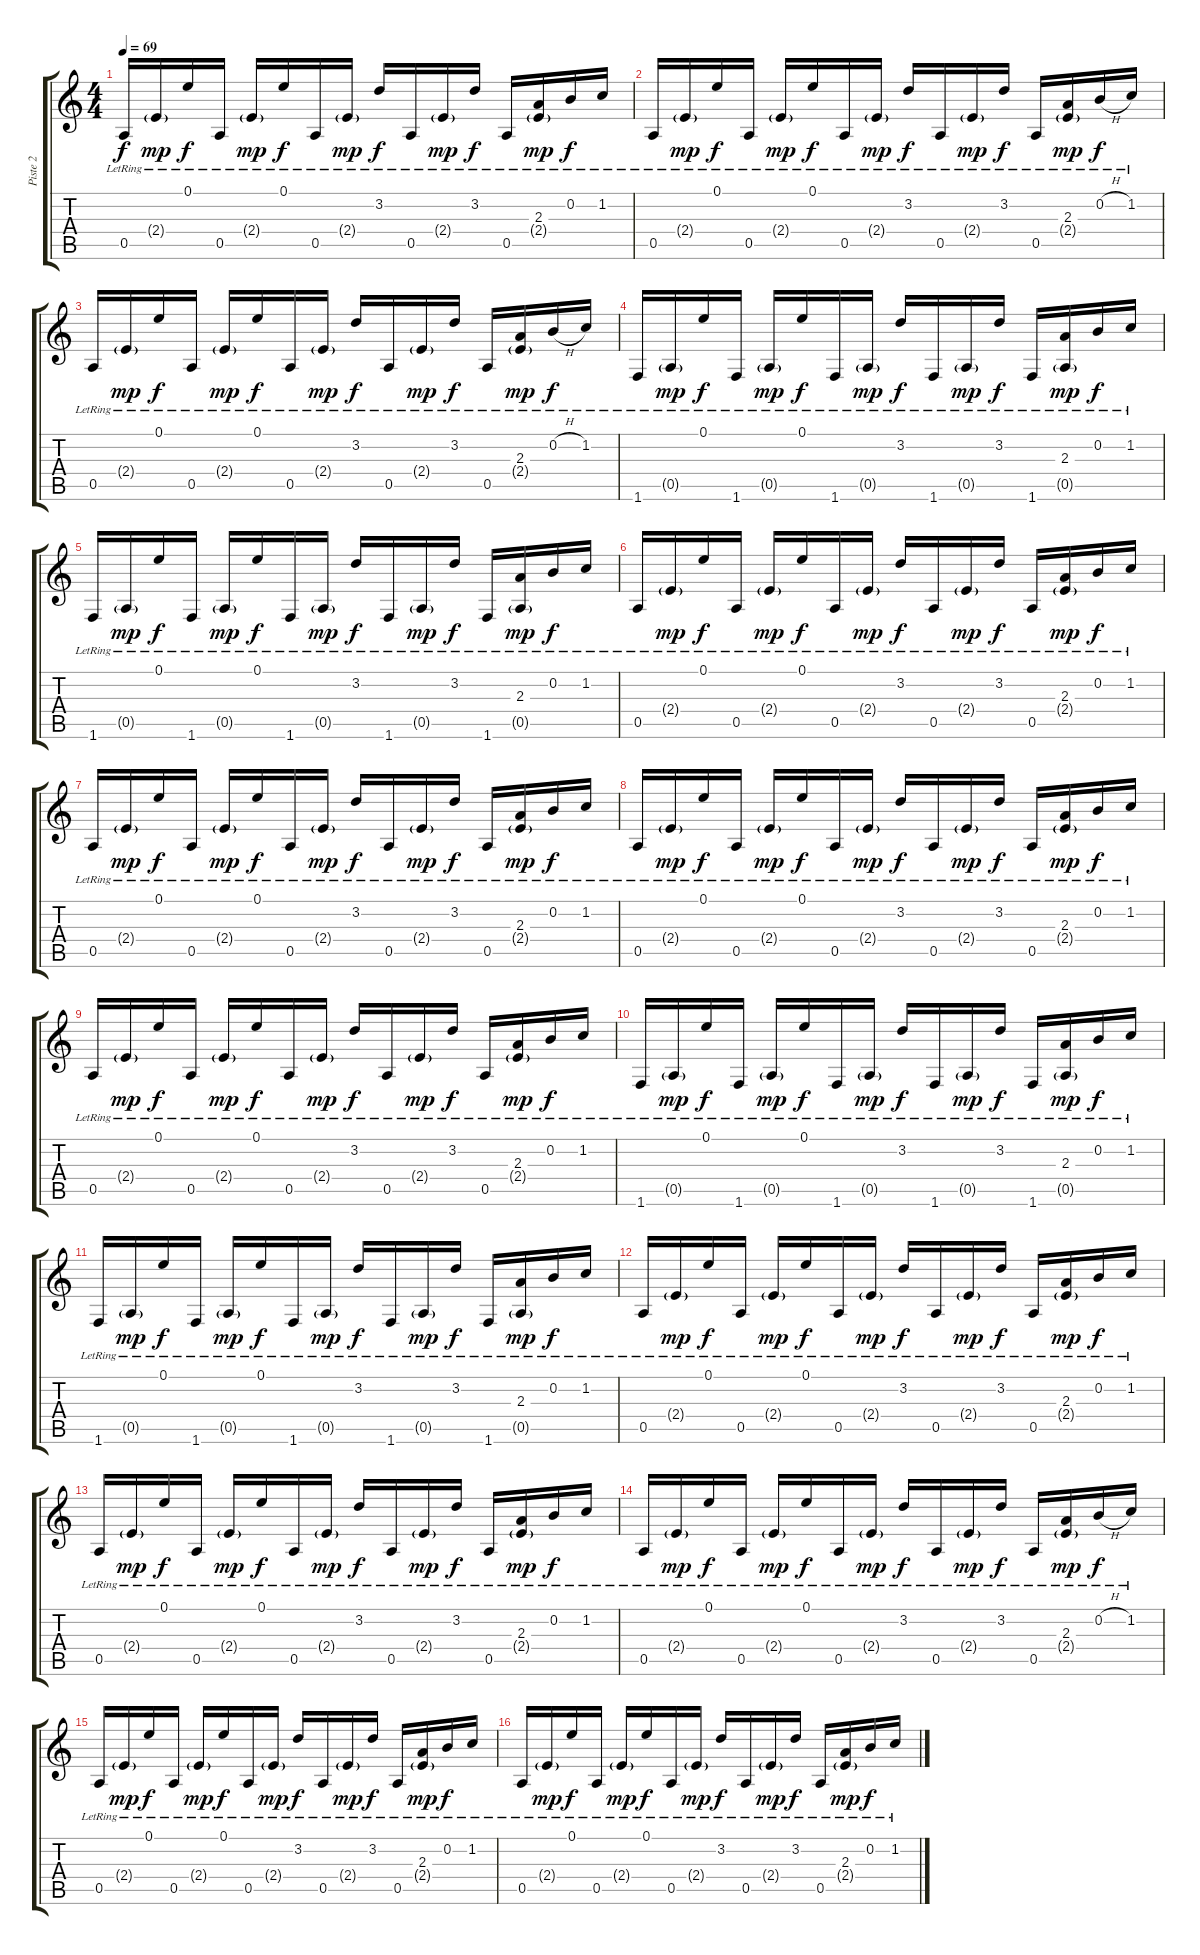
\track ("Piste 2" "Piste 2") {instrument electricguitarjazz}
\staff {score tabs}
\tuning (E4 B3 G3 D3 A2 E2) {hide}
\ts (4 4)
\tempo 69
\clef g2
\ks c
0.5{lr}.16{dy f} 2.4{g lr}.16{dy mp} 0.1{lr}.16{dy f} 0.5{lr}.16 2.4{g lr}.16{dy mp} 0.1{lr}.16{dy f} 0.5{lr}.16 2.4{g lr}.16{dy mp} 3.2{lr}.16{dy f} 0.5{lr}.16 2.4{g lr}.16{dy mp} 3.2{lr}.16{dy f} 0.5{lr}.16 (2.3{lr} 2.4{g lr}).16{dy mp} 0.2{lr}.16{dy f} 1.2{lr}.16 |
0.5{lr}.16{volume 13 instrument electricguitarclean} 2.4{g lr}.16{dy mp} 0.1{lr}.16{dy f} 0.5{lr}.16 2.4{g lr}.16{dy mp} 0.1{lr}.16{dy f} 0.5{lr}.16 2.4{g lr}.16{dy mp} 3.2{lr}.16{dy f} 0.5{lr}.16 2.4{g lr}.16{dy mp} 3.2{lr}.16{dy f} 0.5{lr}.16 (2.3 2.4{g lr}).16{dy mp} 0.2{h lr}.16{dy f} 1.2{lr}.16 |
0.5{lr}.16 2.4{g lr}.16{dy mp} 0.1{lr}.16{dy f} 0.5{lr}.16 2.4{g lr}.16{dy mp} 0.1{lr}.16{dy f} 0.5{lr}.16 2.4{g lr}.16{dy mp} 3.2{lr}.16{dy f} 0.5{lr}.16 2.4{g lr}.16{dy mp} 3.2{lr}.16{dy f} 0.5{lr}.16 (2.3{lr} 2.4{g lr}).16{dy mp} 0.2{h lr}.16{dy f} 1.2{lr}.16 |
1.6{lr}.16 0.5{g lr}.16{dy mp} 0.1{lr}.16{dy f} 1.6{lr}.16 0.5{g lr}.16{dy mp} 0.1{lr}.16{dy f} 1.6{lr}.16 0.5{g lr}.16{dy mp} 3.2{lr}.16{dy f} 1.6{lr}.16 0.5{g lr}.16{dy mp} 3.2{lr}.16{dy f} 1.6{lr}.16 (2.3{lr} 0.5{g lr}).16{dy mp} 0.2{lr}.16{dy f} 1.2{lr}.16 |
1.6{lr}.16 0.5{g lr}.16{dy mp} 0.1{lr}.16{dy f} 1.6{lr}.16 0.5{g lr}.16{dy mp} 0.1{lr}.16{dy f} 1.6{lr}.16 0.5{g lr}.16{dy mp} 3.2{lr}.16{dy f} 1.6{lr}.16 0.5{g lr}.16{dy mp} 3.2{lr}.16{dy f} 1.6{lr}.16 (2.3{lr} 0.5{g lr}).16{dy mp} 0.2{lr}.16{dy f} 1.2{lr}.16 |
0.5{lr}.16 2.4{g lr}.16{dy mp} 0.1{lr}.16{dy f} 0.5{lr}.16 2.4{g lr}.16{dy mp} 0.1{lr}.16{dy f} 0.5{lr}.16 2.4{g lr}.16{dy mp} 3.2{lr}.16{dy f} 0.5{lr}.16 2.4{g lr}.16{dy mp} 3.2{lr}.16{dy f} 0.5{lr}.16 (2.3{lr} 2.4{g lr}).16{dy mp} 0.2{lr}.16{dy f} 1.2{lr}.16 |
0.5{lr}.16 2.4{g lr}.16{dy mp} 0.1{lr}.16{dy f} 0.5{lr}.16 2.4{g lr}.16{dy mp} 0.1{lr}.16{dy f} 0.5{lr}.16 2.4{g lr}.16{dy mp} 3.2{lr}.16{dy f} 0.5{lr}.16 2.4{g lr}.16{dy mp} 3.2{lr}.16{dy f} 0.5{lr}.16 (2.3{lr} 2.4{g lr}).16{dy mp} 0.2{lr}.16{dy f} 1.2{lr}.16 |
0.5{lr}.16 2.4{g lr}.16{dy mp} 0.1{lr}.16{dy f} 0.5{lr}.16 2.4{g lr}.16{dy mp} 0.1{lr}.16{dy f} 0.5{lr}.16 2.4{g lr}.16{dy mp} 3.2{lr}.16{dy f} 0.5{lr}.16 2.4{g lr}.16{dy mp} 3.2{lr}.16{dy f} 0.5{lr}.16 (2.3{lr} 2.4{g lr}).16{dy mp} 0.2{lr}.16{dy f} 1.2{lr}.16 |
0.5{lr}.16 2.4{g lr}.16{dy mp} 0.1{lr}.16{dy f} 0.5{lr}.16 2.4{g lr}.16{dy mp} 0.1{lr}.16{dy f} 0.5{lr}.16 2.4{g lr}.16{dy mp} 3.2{lr}.16{dy f} 0.5{lr}.16 2.4{g lr}.16{dy mp} 3.2{lr}.16{dy f} 0.5{lr}.16 (2.3{lr} 2.4{g lr}).16{dy mp} 0.2{lr}.16{dy f} 1.2{lr}.16 |
1.6{lr}.16 0.5{g lr}.16{dy mp} 0.1{lr}.16{dy f} 1.6{lr}.16 0.5{g lr}.16{dy mp} 0.1{lr}.16{dy f} 1.6{lr}.16 0.5{g lr}.16{dy mp} 3.2{lr}.16{dy f} 1.6{lr}.16 0.5{g lr}.16{dy mp} 3.2{lr}.16{dy f} 1.6{lr}.16 (2.3{lr} 0.5{g lr}).16{dy mp} 0.2{lr}.16{dy f} 1.2{lr}.16 |
1.6{lr}.16 0.5{g lr}.16{dy mp} 0.1{lr}.16{dy f} 1.6{lr}.16 0.5{g lr}.16{dy mp} 0.1{lr}.16{dy f} 1.6{lr}.16 0.5{g lr}.16{dy mp} 3.2{lr}.16{dy f} 1.6{lr}.16 0.5{g lr}.16{dy mp} 3.2{lr}.16{dy f} 1.6{lr}.16 (2.3{lr} 0.5{g lr}).16{dy mp} 0.2{lr}.16{dy f} 1.2{lr}.16 |
0.5{lr}.16 2.4{g lr}.16{dy mp} 0.1{lr}.16{dy f} 0.5{lr}.16 2.4{g lr}.16{dy mp} 0.1{lr}.16{dy f} 0.5{lr}.16 2.4{g lr}.16{dy mp} 3.2{lr}.16{dy f} 0.5{lr}.16 2.4{g lr}.16{dy mp} 3.2{lr}.16{dy f} 0.5{lr}.16 (2.3{lr} 2.4{g lr}).16{dy mp} 0.2{lr}.16{dy f} 1.2{lr}.16 |
0.5{lr}.16 2.4{g lr}.16{dy mp} 0.1{lr}.16{dy f} 0.5{lr}.16 2.4{g lr}.16{dy mp} 0.1{lr}.16{dy f} 0.5{lr}.16 2.4{g lr}.16{dy mp} 3.2{lr}.16{dy f} 0.5{lr}.16 2.4{g lr}.16{dy mp} 3.2{lr}.16{dy f} 0.5{lr}.16 (2.3{lr} 2.4{g lr}).16{dy mp} 0.2{lr}.16{dy f} 1.2{lr}.16 |
0.5{lr}.16{volume 13 instrument electricguitarclean} 2.4{g lr}.16{dy mp} 0.1{lr}.16{dy f} 0.5{lr}.16 2.4{g lr}.16{dy mp} 0.1{lr}.16{dy f} 0.5{lr}.16 2.4{g lr}.16{dy mp} 3.2{lr}.16{dy f} 0.5{lr}.16 2.4{g lr}.16{dy mp} 3.2{lr}.16{dy f} 0.5{lr}.16 (2.3 2.4{g lr}).16{dy mp} 0.2{h lr}.16{dy f} 1.2{lr}.16 |
0.5{lr}.16 2.4{g lr}.16{dy mp} 0.1{lr}.16{dy f} 0.5{lr}.16 2.4{g lr}.16{dy mp} 0.1{lr}.16{dy f} 0.5{lr}.16 2.4{g lr}.16{dy mp} 3.2{lr}.16{dy f} 0.5{lr}.16 2.4{g lr}.16{dy mp} 3.2{lr}.16{dy f} 0.5{lr}.16 (2.3{lr} 2.4{g lr}).16{dy mp} 0.2{lr}.16{dy f} 1.2{lr}.16 |
0.5{lr}.16 2.4{g lr}.16{dy mp} 0.1{lr}.16{dy f} 0.5{lr}.16 2.4{g lr}.16{dy mp} 0.1{lr}.16{dy f} 0.5{lr}.16 2.4{g lr}.16{dy mp} 3.2{lr}.16{dy f} 0.5{lr}.16 2.4{g lr}.16{dy mp} 3.2{lr}.16{dy f} 0.5{lr}.16 (2.3{lr} 2.4{g lr}).16{dy mp} 0.2{lr}.16{dy f} 1.2{lr}.16
